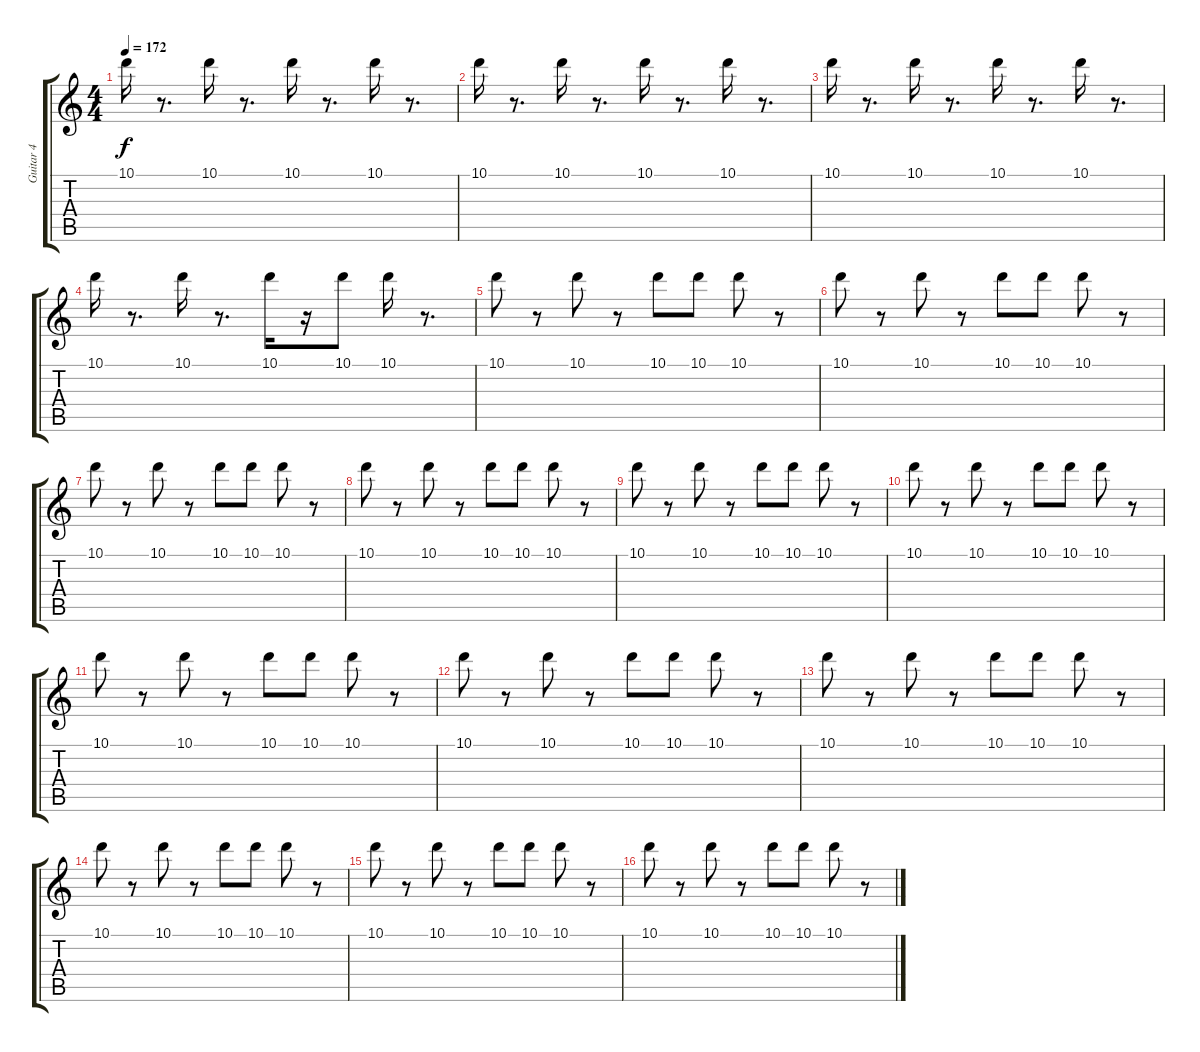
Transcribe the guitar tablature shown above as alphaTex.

\track ("Guitar 4" "Guitar 4") {instrument overdrivenguitar}
\staff {score tabs}
\tuning (E4 B3 G3 D3 A2 E2) {hide}
\ts (4 4)
\tempo 172
\clef g2
\ks c
10.1.16{dy f} r.8{d} 10.1.16 r.8{d} 10.1.16 r.8{d} 10.1.16 r.8{d} |
10.1.16 r.8{d} 10.1.16 r.8{d} 10.1.16 r.8{d} 10.1.16 r.8{d} |
10.1.16 r.8{d} 10.1.16 r.8{d} 10.1.16 r.8{d} 10.1.16 r.8{d} |
10.1.16 r.8{d} 10.1.16 r.8{d} 10.1.16 r.16 10.1.8 10.1.16 r.8{d} |
10.1.8 r.8 10.1.8 r.8 10.1.8 10.1.8 10.1.8 r.8 |
10.1.8 r.8 10.1.8 r.8 10.1.8 10.1.8 10.1.8 r.8 |
10.1.8 r.8 10.1.8 r.8 10.1.8 10.1.8 10.1.8 r.8 |
10.1.8 r.8 10.1.8 r.8 10.1.8 10.1.8 10.1.8 r.8 |
10.1.8 r.8 10.1.8 r.8 10.1.8 10.1.8 10.1.8 r.8 |
10.1.8 r.8 10.1.8 r.8 10.1.8 10.1.8 10.1.8 r.8 |
10.1.8 r.8 10.1.8 r.8 10.1.8 10.1.8 10.1.8 r.8 |
10.1.8 r.8 10.1.8 r.8 10.1.8 10.1.8 10.1.8 r.8 |
10.1.8 r.8 10.1.8 r.8 10.1.8 10.1.8 10.1.8 r.8 |
10.1.8 r.8 10.1.8 r.8 10.1.8 10.1.8 10.1.8 r.8 |
10.1.8 r.8 10.1.8 r.8 10.1.8 10.1.8 10.1.8 r.8 |
10.1.8 r.8 10.1.8 r.8 10.1.8 10.1.8 10.1.8 r.8
